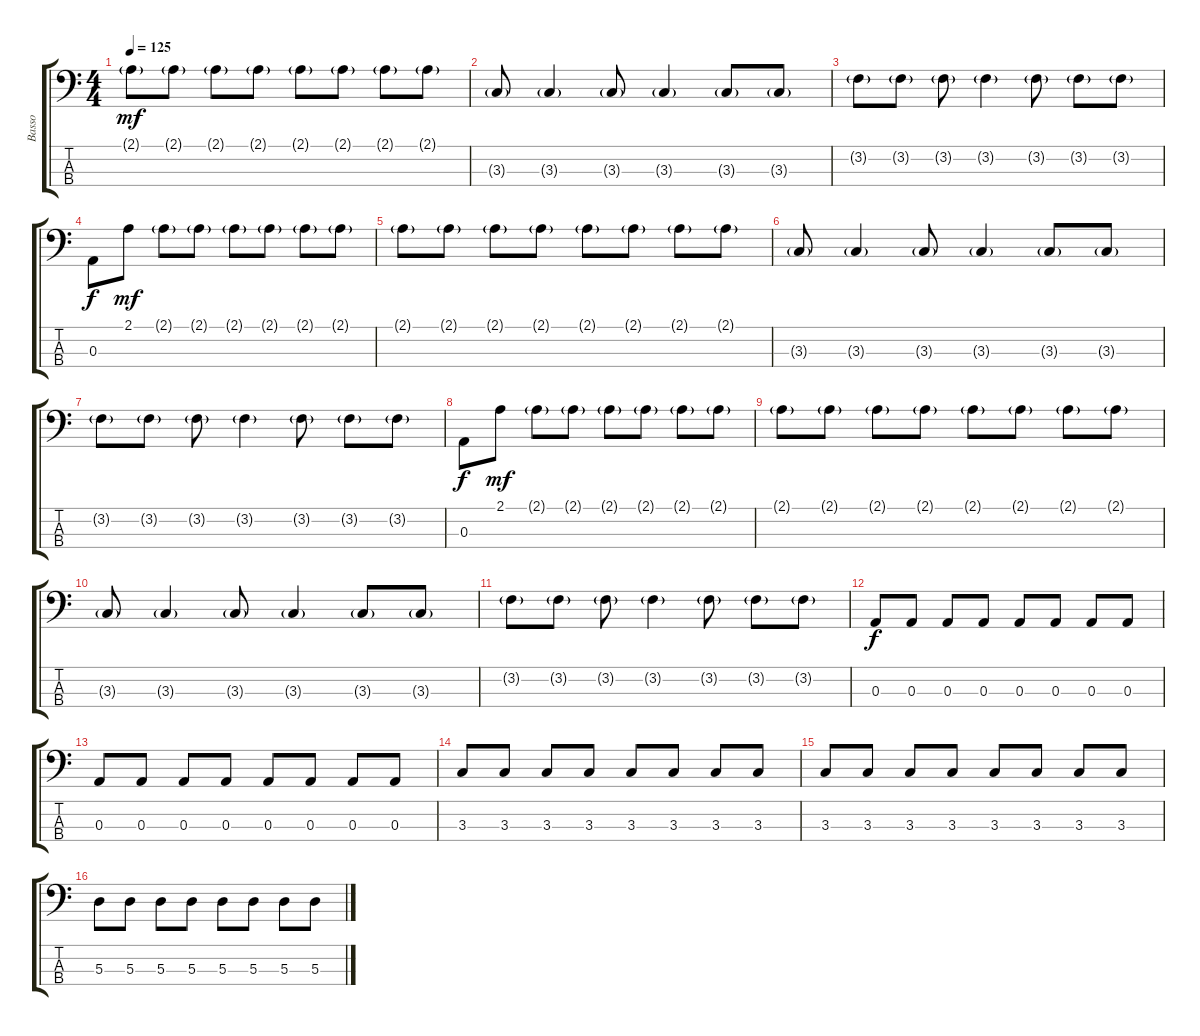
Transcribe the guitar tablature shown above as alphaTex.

\track ("Basso" "Basso") {instrument electricbassfinger}
\staff {score tabs}
\tuning (G2 D2 A1 E1) {hide}
\ts (4 4)
\tempo 125
\clef f4
\ks c
2.1{g}.8{dy mf} 2.1{g}.8 2.1{g}.8 2.1{g}.8 2.1{g}.8 2.1{g}.8 2.1{g}.8 2.1{g}.8 |
3.3{g}.8 3.3{g}.4 3.3{g}.8 3.3{g}.4 3.3{g}.8 3.3{g}.8 |
3.2{g}.8 3.2{g}.8 3.2{g}.8 3.2{g}.4 3.2{g}.8 3.2{g}.8 3.2{g}.8 |
0.3.8{dy f} 2.1.8{dy mf} 2.1{g}.8 2.1{g}.8 2.1{g}.8 2.1{g}.8 2.1{g}.8 2.1{g}.8 |
2.1{g}.8 2.1{g}.8 2.1{g}.8 2.1{g}.8 2.1{g}.8 2.1{g}.8 2.1{g}.8 2.1{g}.8 |
3.3{g}.8 3.3{g}.4 3.3{g}.8 3.3{g}.4 3.3{g}.8 3.3{g}.8 |
3.2{g}.8 3.2{g}.8 3.2{g}.8 3.2{g}.4 3.2{g}.8 3.2{g}.8 3.2{g}.8 |
0.3.8{dy f} 2.1.8{dy mf} 2.1{g}.8 2.1{g}.8 2.1{g}.8 2.1{g}.8 2.1{g}.8 2.1{g}.8 |
2.1{g}.8 2.1{g}.8 2.1{g}.8 2.1{g}.8 2.1{g}.8 2.1{g}.8 2.1{g}.8 2.1{g}.8 |
3.3{g}.8 3.3{g}.4 3.3{g}.8 3.3{g}.4 3.3{g}.8 3.3{g}.8 |
3.2{g}.8 3.2{g}.8 3.2{g}.8 3.2{g}.4 3.2{g}.8 3.2{g}.8 3.2{g}.8 |
0.3.8{dy f} 0.3.8 0.3.8 0.3.8 0.3.8 0.3.8 0.3.8 0.3.8 |
0.3.8 0.3.8 0.3.8 0.3.8 0.3.8 0.3.8 0.3.8 0.3.8 |
3.3.8 3.3.8 3.3.8 3.3.8 3.3.8 3.3.8 3.3.8 3.3.8 |
3.3.8 3.3.8 3.3.8 3.3.8 3.3.8 3.3.8 3.3.8 3.3.8 |
5.3.8 5.3.8 5.3.8 5.3.8 5.3.8 5.3.8 5.3.8 5.3.8
